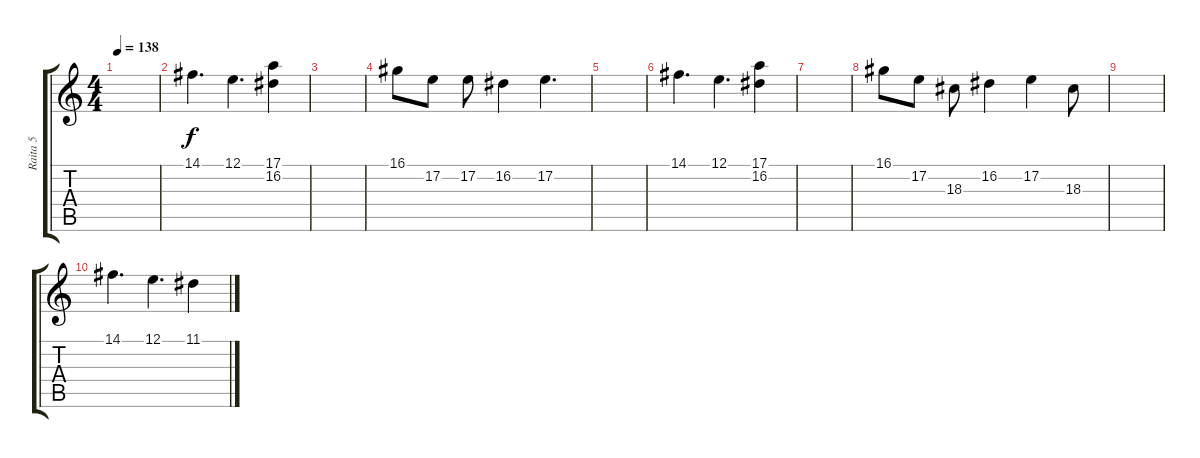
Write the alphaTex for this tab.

\track ("Raita 5" "Raita 5") {instrument fx5brightness}
\staff {score tabs}
\tuning (E4 B3 G3 D3 A2 E2) {hide}
\ts (4 4)
\tempo 138
\clef g2
\ks c
|
14.1.4{d} 12.1.4{d} (17.1 16.2).4 |
|
16.1.8 17.2.8 17.2.8 16.2.4 17.2.4{d} |
|
14.1.4{d} 12.1.4{d} (17.1 16.2).4 |
|
16.1.8 17.2.8 18.3.8 16.2.4 17.2.4 18.3.8 |
|
14.1.4{d} 12.1.4{d} 11.1.4
